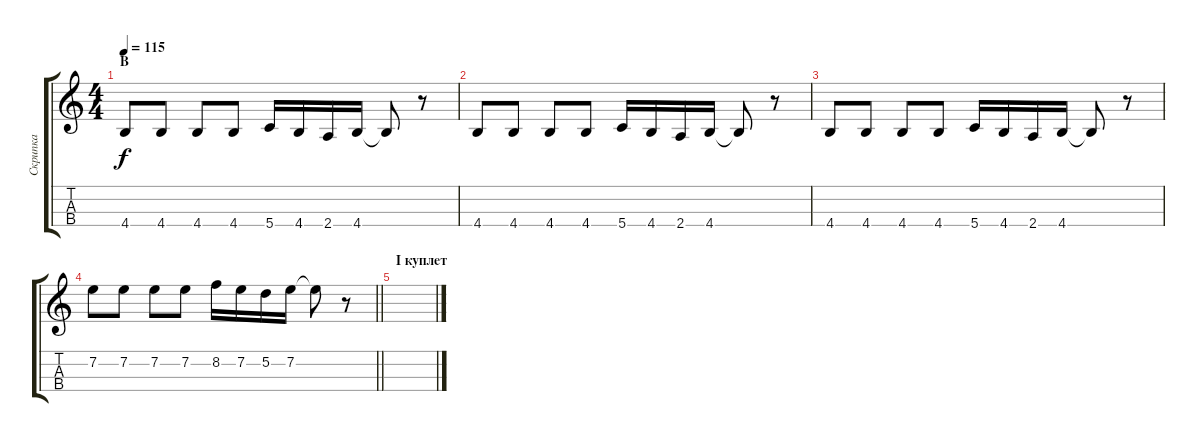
\track ("Скрипка" "Скрипка") {instrument violin}
\staff {score tabs}
\tuning (E5 A4 D4 G3) {hide}
\ts (4 4)
\section ("" "B")
\tempo 115
\clef g2
\ks aminor
4.4.8{dy f} 4.4.8 4.4.8 4.4.8 5.4.16 4.4.16 2.4.16 4.4.16 4.4{t}.8 r.8 |
4.4.8 4.4.8 4.4.8 4.4.8 5.4.16 4.4.16 2.4.16 4.4.16 4.4{t}.8 r.8 |
4.4.8 4.4.8 4.4.8 4.4.8 5.4.16 4.4.16 2.4.16 4.4.16 4.4{t}.8 r.8 |
\barLineRight lightlight
7.2.8 7.2.8 7.2.8 7.2.8 8.2.16 7.2.16 5.2.16 7.2.16 7.2{t}.8 r.8 |
\section ("" "I куплет")
